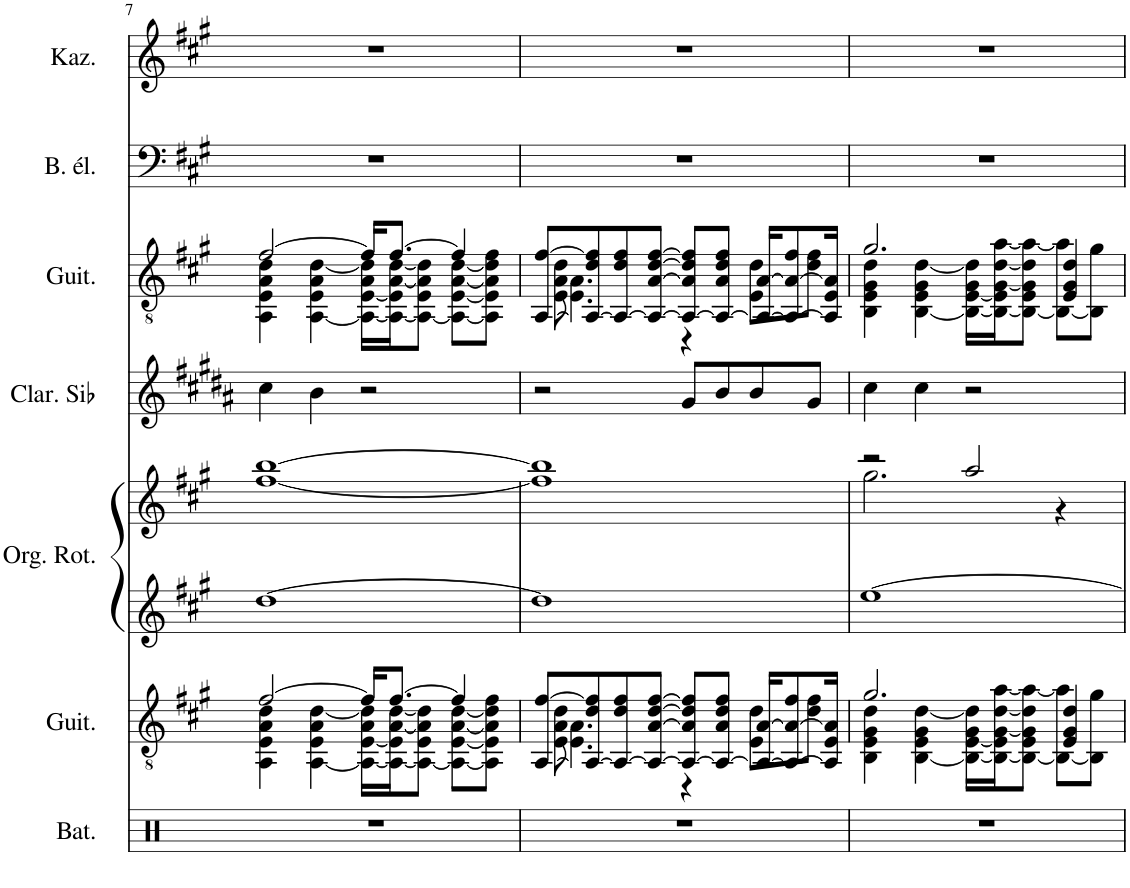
**kern	**kern	**kern	**kern	**kern	**kern	**kern	**kern
*part7	*part6	*part5	*part5	*part4	*part3	*part2	*part1
*staff8	*staff7	*staff6	*staff5	*staff4	*staff3	*staff2	*staff1
*I"Batterie, Drums	*I"Guitare acoustique, Acoustic Guitar (steel)	*I"Orgue rotatif, Rock Organ	*	*I"Clarinette en Sib	*I"Guitare classique, Acoustic Guitar (nylon)	*I"Basse électrique, Electric Bass (finger)	*I"Kazoo, Lead 6 (voice)
*I'Bat.	*I'Guit.	*I'Org. Rot.	*	*I'Clar. Sib	*I'Guit.	*I'B. él.	*I'Kaz.
!!LO:PB:g=z
*clefX	*clefGv2	*clefG2	*clefG2	*clefG2	*clefGv2	*clefF4	*clefG2
*	*	*	*	*Trd1c2	*	*Trd7c12	*
*k[]	*k[f#c#g#]	*k[f#c#g#]	*k[f#c#g#]	*k[f#c#g#d#a#]	*k[f#c#g#]	*k[f#c#g#]	*k[f#c#g#]
*M4/4	*M4/4	*M4/4	*M4/4	*M4/4	*M4/4	*M4/4	*M4/4
=7	=7	=7	=7	=7	=7	=7	=7
*	*^	*	*	*	*^	*	*
1r	[2f#/	4AA\ 4E\ 4A\ 4d\	[1dd	[1ff# [1bb	4cc#\	[2f#/	4AA\ 4E\ 4A\ 4d\	1r	1r
.	.	[4AA\ 4E\ 4A\ [4d\	.	.	4b\	.	[4AA\ 4E\ 4A\ [4d\	.	.
.	16f#/KL]	16AA\_ [16E\ 16A\ 16d\]LL	.	.	2r	16f#/KL]	16AA\_ [16E\ 16A\ 16d\]LL	.	.
.	[8.f#/J	16AA\_ 16E\] [16A\ [16d\J	.	.	.	[8.f#/J	16AA\_ 16E\] [16A\ [16d\J	.	.
.	.	8AA\_ 8E\ 8A\] 8d\]J	.	.	.	.	8AA\_ 8E\ 8A\] 8d\]J	.	.
.	4f#/]	8AA\_ [8E\ [8A\ [8d\L	.	.	.	4f#/]	8AA\_ [8E\ [8A\ [8d\L	.	.
.	.	8AA\] 8E\] 8A\] 8d\] 8f#\J	.	.	.	.	8AA\] 8E\] 8A\] 8d\] 8f#\J	.	.
=8	=8	=8	=8	=8	=8	=8	=8	=8	=8
1r	[8AA/ [8f#/L	8E\ 8A\ 8d\	1dd]	1ff#] 1bb]	2r	[8AA/ [8f#/L	8E\ 8A\ 8d\	1r	1r
.	8AA/_ 8d/ 8f#/]	4.E\ 4.A\	.	.	.	8AA/_ 8d/ 8f#/]	4.E\ 4.A\	.	.
.	8AA/_ 8d/ 8f#/	.	.	.	.	8AA/_ 8d/ 8f#/	.	.	.
.	8AA/_ [8A/ [8d/ [8f#/J	.	.	.	.	8AA/_ [8A/ [8d/ [8f#/J	.	.	.
.	8AA/_ 8A/] 8d/] 8f#/]L	4r	.	.	8g#/L	8AA/_ 8A/] 8d/] 8f#/]L	4r	.	.
.	8AA/_ 8A/ 8d/ 8f#/J	.	.	.	8b/	8AA/_ 8A/ 8d/ 8f#/J	.	.	.
.	16AA/_ [16A/KL	8E\ 8d\L	.	.	8b/	16AA/_ [16A/KL	8E\ 8d\L	.	.
.	8AA/_ 8A/_ 8f#/	.	.	.	.	8AA/_ 8A/_ 8f#/	.	.	.
.	.	8d\ 8f#\J	.	.	8g#/J	.	8d\ 8f#\J	.	.
.	16AA/] 16E/ 16A/]Jk	.	.	.	.	16AA/] 16E/ 16A/]Jk	.	.	.
=9	=9	=9	=9	=9	=9	=9	=9	=9	=9
*	*	*	*	*^	*	*	*	*	*
1r	2.g#/	4BB\ 4E\ 4G#\ 4d\	[1ee	2r	2.gg#\	4cc#\	2.g#/	4BB\ 4E\ 4G#\ 4d\	1r	1r
.	.	[4BB\ 4E\ 4G#\ [4d\	.	.	.	4cc#\	.	[4BB\ 4E\ 4G#\ [4d\	.	.
.	.	16BB\_ [16E\ 16G#\ 16d\]LL	.	2aa/	.	2r	.	16BB\_ [16E\ 16G#\ 16d\]LL	.	.
.	.	16BB\_ 16E\] [16G#\ [16d\ [16a\J	.	.	.	.	.	16BB\_ 16E\] [16G#\ [16d\ [16a\J	.	.
.	.	8BB\_ 8E\ 8G#\] 8d\] 8a\_J	.	.	.	.	.	8BB\_ 8E\ 8G#\] 8d\] 8a\_J	.	.
.	4E/ 4G#/ 4d/	8BB\_ 8a\]L	.	.	4r	.	4E/ 4G#/ 4d/	8BB\_ 8a\]L	.	.
.	.	8BB\] 8g#\J	.	.	.	.	.	8BB\] 8g#\J	.	.
*	*v	*v	*	*v	*v	*	*v	*v	*	*
=	=	=	=	=	=	=	=
*-	*-	*-	*-	*-	*-	*-	*-
